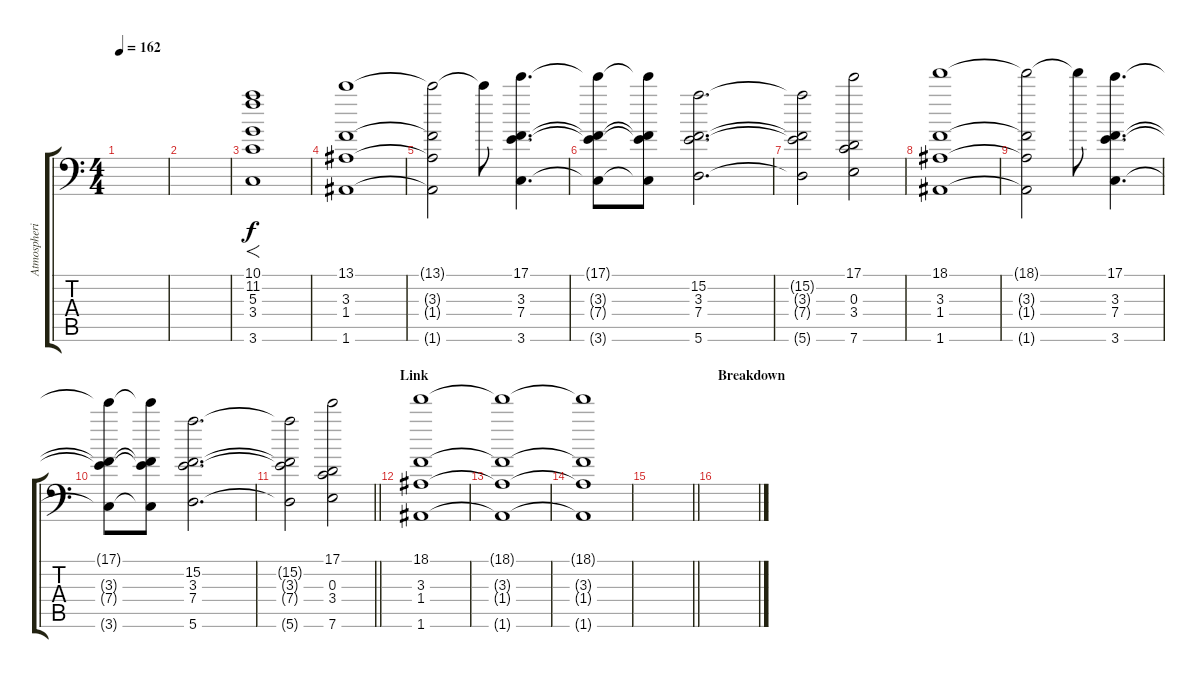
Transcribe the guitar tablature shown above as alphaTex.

\track ("Atmospherics 1" "Atmospheri") {instrument distortionguitar}
\staff {score tabs}
\tuning (B3 Gb3 D3 A2 E2 A1) {hide}
\ts (4 4)
\tempo 162
\clef f4
\ks c
|
|
(10.1 11.2 5.3 3.4 3.6).1{f volume 10 instrument synthstrings1} |
(13.1 3.3 1.4 1.6).1{volume 10 instrument synthstrings1} |
(13.1{t} 3.3{t} 1.4{t} 1.6{t}).2 13.1{t}.8 (17.1 3.3 7.4 3.6).4{d} |
(17.1{t} 3.3{t} 7.4{t} 3.6{t}).8 (17.1{t} 3.3{t} 7.4{t} 3.6{t}).8 (15.2 3.3 7.4 5.6).2{d} |
(15.2{t} 3.3{t} 7.4{t} 5.6{t}).2 (17.1 0.3 3.4 7.6).2 |
(18.1 3.3 1.4 1.6).1{volume 10 instrument synthstrings1} |
(18.1{t} 3.3{t} 1.4{t} 1.6{t}).2 18.1{t}.8 (17.1 3.3 7.4 3.6).4{d} |
(17.1{t} 3.3{t} 7.4{t} 3.6{t}).8 (17.1{t} 3.3{t} 7.4{t} 3.6{t}).8 (15.2 3.3 7.4 5.6).2{d} |
\barLineRight lightlight
(15.2{t} 3.3{t} 7.4{t} 5.6{t}).2 (17.1 0.3 3.4 7.6).2 |
\section ("" "Link")
(18.1 3.3 1.4 1.6).1{volume 0} |
(18.1{t} 3.3{t} 1.4{t} 1.6{t}).1 |
(18.1{t} 3.3{t} 1.4{t} 1.6{t}).1 |
\barLineRight lightlight
|
\section ("" "Breakdown")
